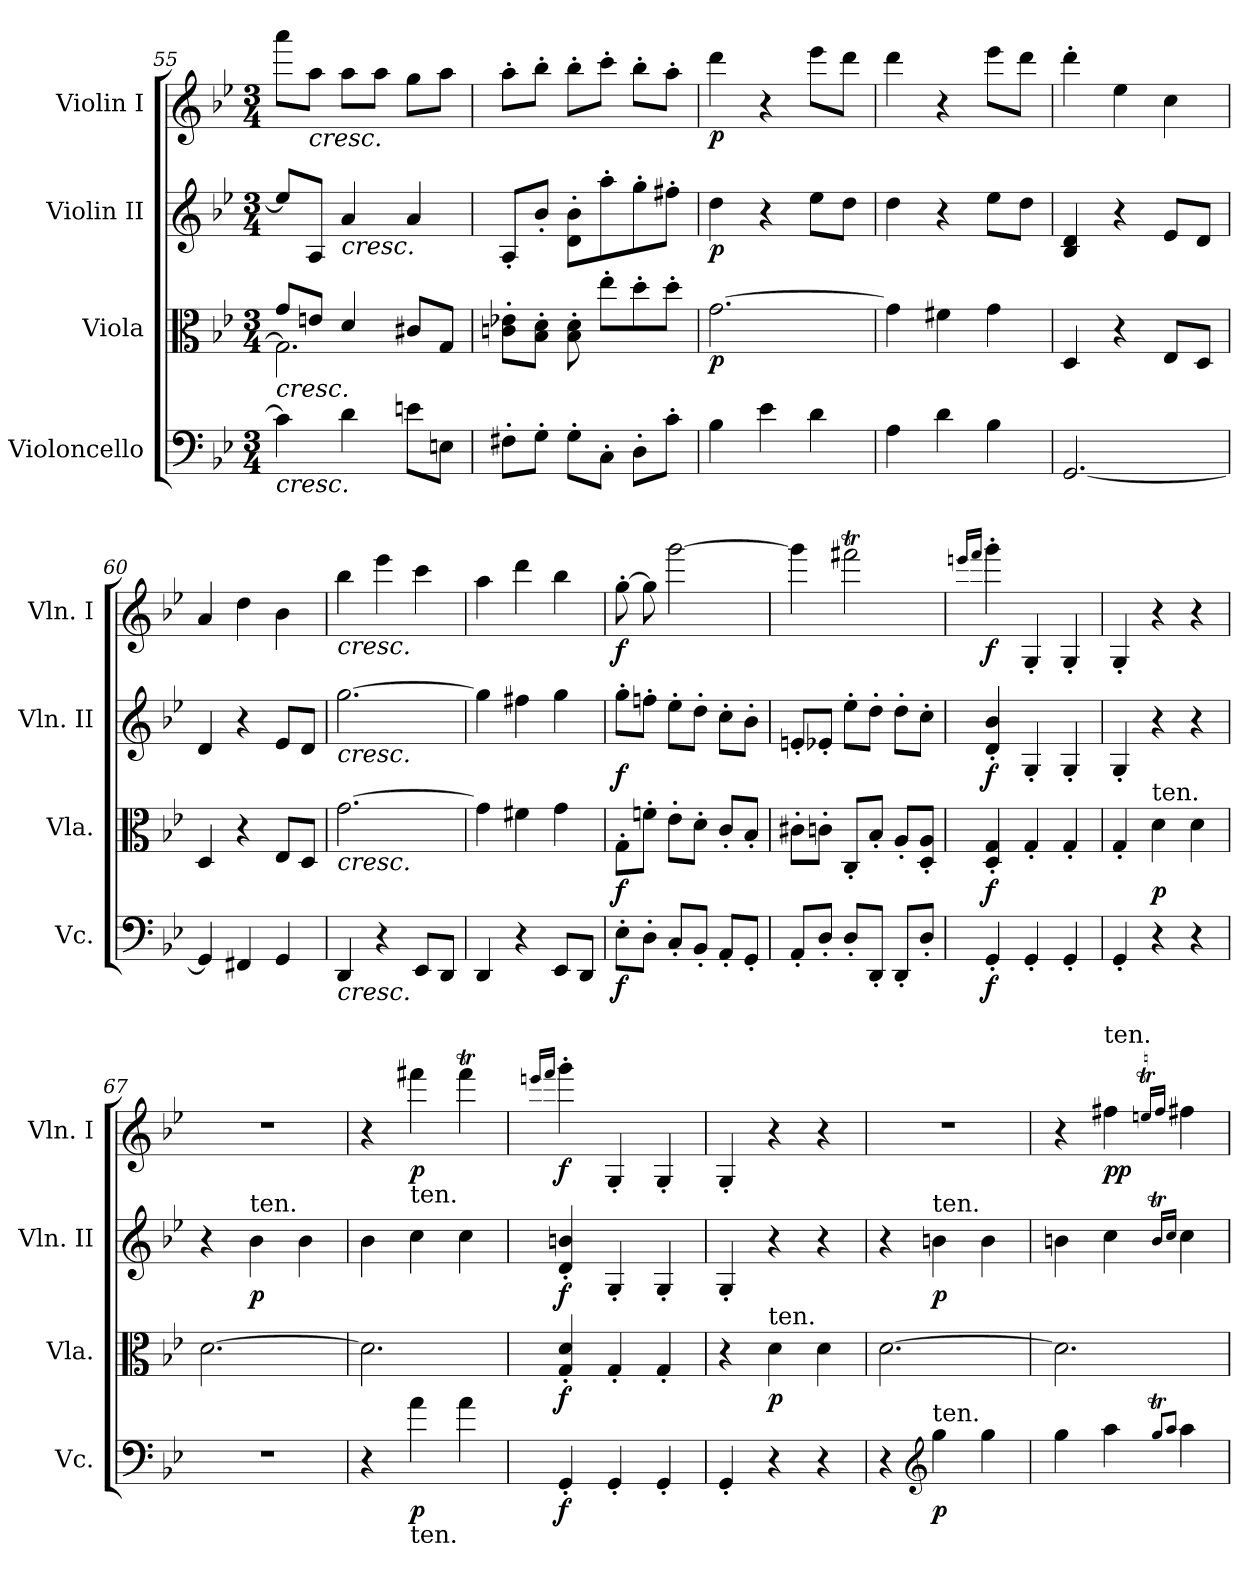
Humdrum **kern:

**kern	**dynam	**kern	**dynam	**kern	**dynam	**kern	**dynam
*part4	*part4	*part3	*part3	*part2	*part2	*part1	*part1
*staff4	*staff4	*staff3	*staff3	*staff2	*staff2	*staff1	*staff1
*I"Violoncello	*	*I"Viola	*	*I"Violin II	*	*I"Violin I	*
*I'Vc.	*	*I'Vla.	*	*I'Vln. II	*	*I'Vln. I	*
*clefF4	*	*clefC3	*	*clefG2	*	*clefG2	*
*k[b-e-]	*	*k[b-e-]	*	*k[b-e-]	*	*k[b-e-]	*
*g:	*	*g:	*	*g:	*	*g:	*
*M3/4	*	*M3/4	*	*M3/4	*	*M3/4	*
=55	=55	=55	=55	=55	=55	=55	=55
*	*	*^	*	*	*	*	*
!	!	!LO:TX:b:i:t=cresc.	!	!	!	!	!	!
!LO:TX:b:i:t=cresc.	!	!	!	!	!	!	!	!
4c#\]	.	8g/L	2.G\]	.	8ee/L]	.	8aaa\L	.
!	!	!	!	!	!	!	!LO:TX:b:i:t=cresc.	!
.	.	8en/J	.	.	8A/J	.	8aa\J	.
!	!	!	!	!	!LO:TX:b:i:t=cresc.	!	!	!
4d\	.	4d/	.	.	4a/	.	8aa\L	.
.	.	.	.	.	.	.	8aa\J	.
8en\L	.	8c#X/L	.	.	4a/	.	8gg\L	.
8En\J	.	8G/J	.	.	.	.	8aa\J	.
*	*	*v	*v	*	*	*	*	*
=56	=56	=56	=56	=56	=56	=56	=56
8F#X'\L	.	8cn\' 8e-X\'L	.	8A'/L	.	8aa'\L	.
8G'\J	.	8B-\' 8d\'J	.	8b-'/J	.	8bb-'\J	.
8G'\L	.	8B-\' 8d\'	.	8d\' 8b-\'L	.	8bb-'\L	.
8C'\J	.	8ee-'\L	.	8aa'\	.	8ccc'\J	.
8D'\L	.	8dd'\	.	8gg'\	.	8bb-'\L	.
8c'\J	.	8dd'\J	.	8ff#X'\J	.	8aa'\J	.
=57	=57	=57	=57	=57	=57	=57	=57
!	!	!	!LO:DY:b	!	!LO:DY:b	!	!LO:DY:b
4B-\	.	[2.g\	p	4dd\	p	4ddd\	p
4e-\	.	.	.	4r	.	4r	.
4d\	.	.	.	8ee-\L	.	8eee-\L	.
.	.	.	.	8dd\J	.	8ddd\J	.
!!LO:LB:g=z
=58	=58	=58	=58	=58	=58	=58	=58
4A\	.	4g\]	.	4dd\	.	4ddd\	.
4d\	.	4f#X\	.	4r	.	4r	.
4B-\	.	4g\	.	8ee-\L	.	8eee-\L	.
.	.	.	.	8dd\J	.	8ddd\J	.
=59	=59	=59	=59	=59	=59	=59	=59
[2.GG/	.	4D/	.	4B-/ 4d/	.	4ddd'\	.
.	.	4r	.	4r	.	4ee-\	.
.	.	8E-/L	.	8e-/L	.	4cc\	.
.	.	8D/J	.	8d/J	.	.	.
!!LO:PB:g=z
=60	=60	=60	=60	=60	=60	=60	=60
4GG/]	.	4D/	.	4d/	.	4a/	.
4FF#X/	.	4r	.	4r	.	4dd\	.
4GG/	.	8E-/L	.	8e-/L	.	4b-\	.
.	.	8D/J	.	8d/J	.	.	.
=61	=61	=61	=61	=61	=61	=61	=61
!	!	!	!	!	!	!LO:TX:b:i:t=cresc.	!
!	!	!	!	!LO:TX:b:i:t=cresc.	!	!	!
!	!	!LO:TX:b:i:t=cresc.	!	!	!	!	!
!LO:TX:b:i:t=cresc.	!	!	!	!	!	!	!
4DD/	.	[2.g\	.	[2.gg\	.	4bb-\	.
4r	.	.	.	.	.	4eee-\	.
8EE-/L	.	.	.	.	.	4ccc\	.
8DD/J	.	.	.	.	.	.	.
=62	=62	=62	=62	=62	=62	=62	=62
4DD/	.	4g\]	.	4gg\]	.	4aa\	.
4r	.	4f#X\	.	4ff#X\	.	4ddd\	.
8EE-/L	.	4g\	.	4gg\	.	4bb-\	.
8DD/J	.	.	.	.	.	.	.
=63	=63	=63	=63	=63	=63	=63	=63
!	!LO:DY:b	!	!LO:DY:b	!	!LO:DY:b	!	!LO:DY:b
8E-'\L	f	8G'\L	f	8gg'\L	f	[8gg'\	f
8D'\J	.	8fn'\J	.	8ffn'\J	.	8gg\]	.
8C'/L	.	8e-'\L	.	8ee-'\L	.	[2ggg\	.
8BB-'/J	.	8d'\J	.	8dd'\J	.	.	.
8AA'/L	.	8c'/L	.	8cc'\L	.	.	.
8GG'/J	.	8B-'/J	.	8b-'\J	.	.	.
=64	=64	=64	=64	=64	=64	=64	=64
8AA'/L	.	8c#X'\L	.	8en'/L	.	4ggg\]	.
8D'/J	.	8cn'\J	.	8e-X'/J	.	.	.
8D'/L	.	8C'/L	.	8ee-'\L	.	2fff#Xt\	.
8DD'/J	.	8B-'/J	.	8dd'\J	.	.	.
8DD'/L	.	8A'/L	.	8dd'\L	.	.	.
8D'/J	.	8D/' 8A/'J	.	8cc'\J	.	.	.
=65	=65	=65	=65	=65	=65	=65	=65
.	.	.	.	.	.	16qeeen/LL	.
.	.	.	.	.	.	16qfff/JJ	.
!	!LO:DY:b	!	!LO:DY:b	!	!LO:DY:b	!	!LO:DY:b
4GG'/	f	4D/' 4G/'	f	4d/' 4b-/'	f	4ggg'\	f
4GG'/	.	4G'/	.	4G'/	.	4G'/	.
4GG'/	.	4G'/	.	4G'/	.	4G'/	.
!!LO:LB:g=z
=66	=66	=66	=66	=66	=66	=66	=66
4GG'/	.	4G'/	.	4G'/	.	4G'/	.
!	!	!LO:TX:a:t=ten.	!	!	!	!	!
!	!	!	!LO:DY:b	!	!	!	!
4r	.	4d\	p	4r	.	4r	.
4r	.	4d\	.	4r	.	4r	.
=67	=67	=67	=67	=67	=67	=67	=67
2.r	.	[2.d\	.	4r	.	2.r	.
!	!	!	!	!LO:TX:a:t=ten.	!	!	!
!	!	!	!	!	!LO:DY:b	!	!
.	.	.	.	4b-\	p	.	.
.	.	.	.	4b-\	.	.	.
=68	=68	=68	=68	=68	=68	=68	=68
4r	.	2.d\]	.	4b-\	.	4r	.
!	!	!	!	!	!	!LO:TX:b:t=ten.	!
!LO:TX:b:t=ten.	!	!	!	!	!	!	!
!	!LO:DY:b	!	!	!	!	!	!LO:DY:b
4a\	p	.	.	4cc\	.	4fff#X\	p
4a\	.	.	.	4cc\	.	4fff#t\	.
=69	=69	=69	=69	=69	=69	=69	=69
.	.	.	.	.	.	16qeeen/LL	.
.	.	.	.	.	.	16qfff/JJ	.
!	!LO:DY:b	!	!LO:DY:b	!	!LO:DY:b	!	!LO:DY:b
4GG'/	f	4G/' 4d/'	f	4d/' 4bn/'	f	4ggg'\	f
4GG'/	.	4G'/	.	4G'/	.	4G'/	.
4GG'/	.	4G'/	.	4G'/	.	4G'/	.
=70	=70	=70	=70	=70	=70	=70	=70
4GG'/	.	4r	.	4G'/	.	4G'/	.
!	!	!LO:TX:a:t=ten.	!	!	!	!	!
!	!	!	!LO:DY:b	!	!	!	!
4r	.	4d\	p	4r	.	4r	.
4r	.	4d\	.	4r	.	4r	.
=71	=71	=71	=71	=71	=71	=71	=71
4r	.	[2.d\	.	4r	.	2.r	.
*clefG2	*	*	*	*	*	*	*
!	!	!	!	!LO:TX:a:t=ten.	!	!	!
!LO:TX:a:t=ten.	!	!	!	!	!	!	!
!	!LO:DY:b	!	!	!	!LO:DY:b	!	!
4gg\	p	.	.	4bn\	p	.	.
4gg\	.	.	.	4b\	.	.	.
=72	=72	=72	=72	=72	=72	=72	=72
4gg\	.	2.d\]	.	4bn\	.	4r	.
!	!	!	!	!	!	!LO:TX:a:t=ten.	!
!	!	!	!	!	!	!	!LO:DY:b
4aa\	.	.	.	4cc\	.	4ff#X\	pp
8qggT/L	.	.	.	16qbt/LL	.	16qeent/LL	.
8qaa/J	.	.	.	16qcc/JJ	.	16qff#/JJ	.
4aa\	.	.	.	4cc\	.	4ff#\	.
=	=	=	=	=	=	=	=
*-	*-	*-	*-	*-	*-	*-	*-
